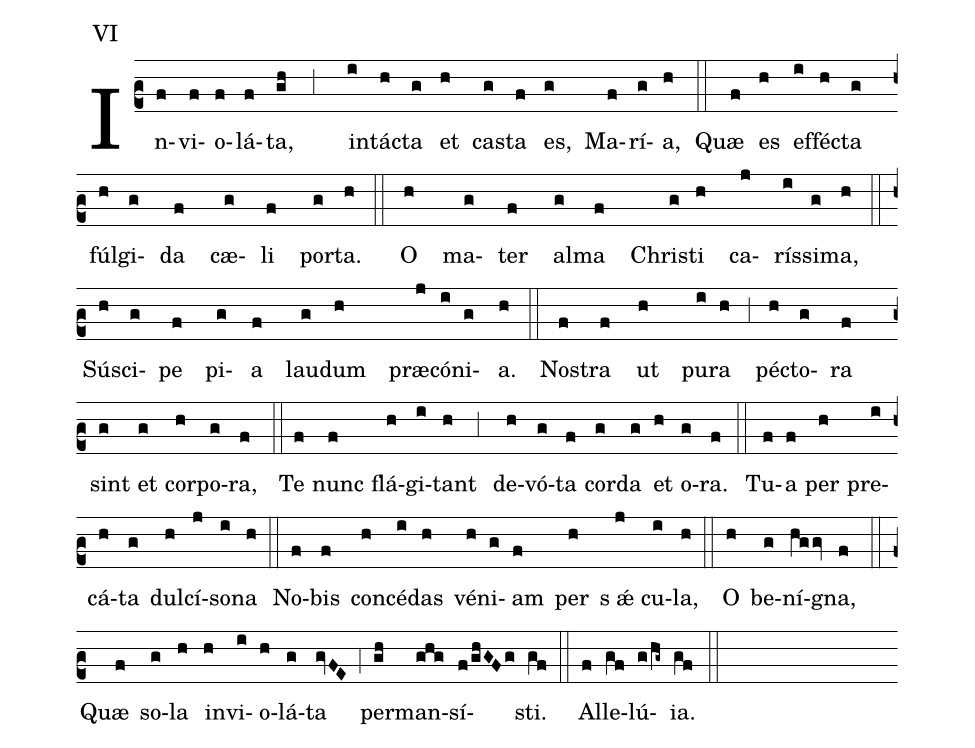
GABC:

annotation: VI;
%%
(c2)
In(f)vi(f)o(f)lá(f)ta, (gh ;3) in(i)tác(h)ta(g) et(h) cas(g)ta(f) es,(g) Ma(f)rí(g)a,(h) (::)
Quæ(f) es(h) ef(i)féc(h)ta(g) (z) fúl(h)gi(g)da(f) cæ(g)li(f) por(g)ta.(h) (::)
O(h) ma(g)ter(f) al(g)ma(f) Chris(g)ti(h) ca(j)ríss(i)i(g)ma,(h) (::) (z)
Sús(h)ci(g)pe(f) pi(g)a(f) lau(g)dum(h) præ(j)cón(i)i(g)a.(h) (::)
Nos(f)tra(f) ut(h) pu(i)ra(h) (,3) péc(h)to(g)ra(f) (z) sint(g) et(g) cor(h)po(g)ra, (f ) (::)
Te(f) nunc(f) flá(h)gi(i)tant(h ;3) de(h)vó(g)ta(f) cor(g)da(g) et(h) o(g)ra. (f) (::)
Tu(f)a(f) per(h) pre(i)cá(h)ta(g) dul(h)cí(j)so(i)na(h) (::)
No(f)bis(f) con(h)cé(i)das(h) vé(h)ni(g)am(f) per(h) s <sp>'ae</sp> (j)cu(i)la,(h) (::)
O(h) be-(g)ní(hg/gv)gna,(f) (::) Quæ(f) so(g)la(h) in(h)vi(i)o(h)lá(g)ta(gvFE) (,4) per(gh)man(ghg)sí(f/ghGFg)sti.(gf) (::)
A(f)lle(gf)lú(g/hg~)ia.(gf) (::)
